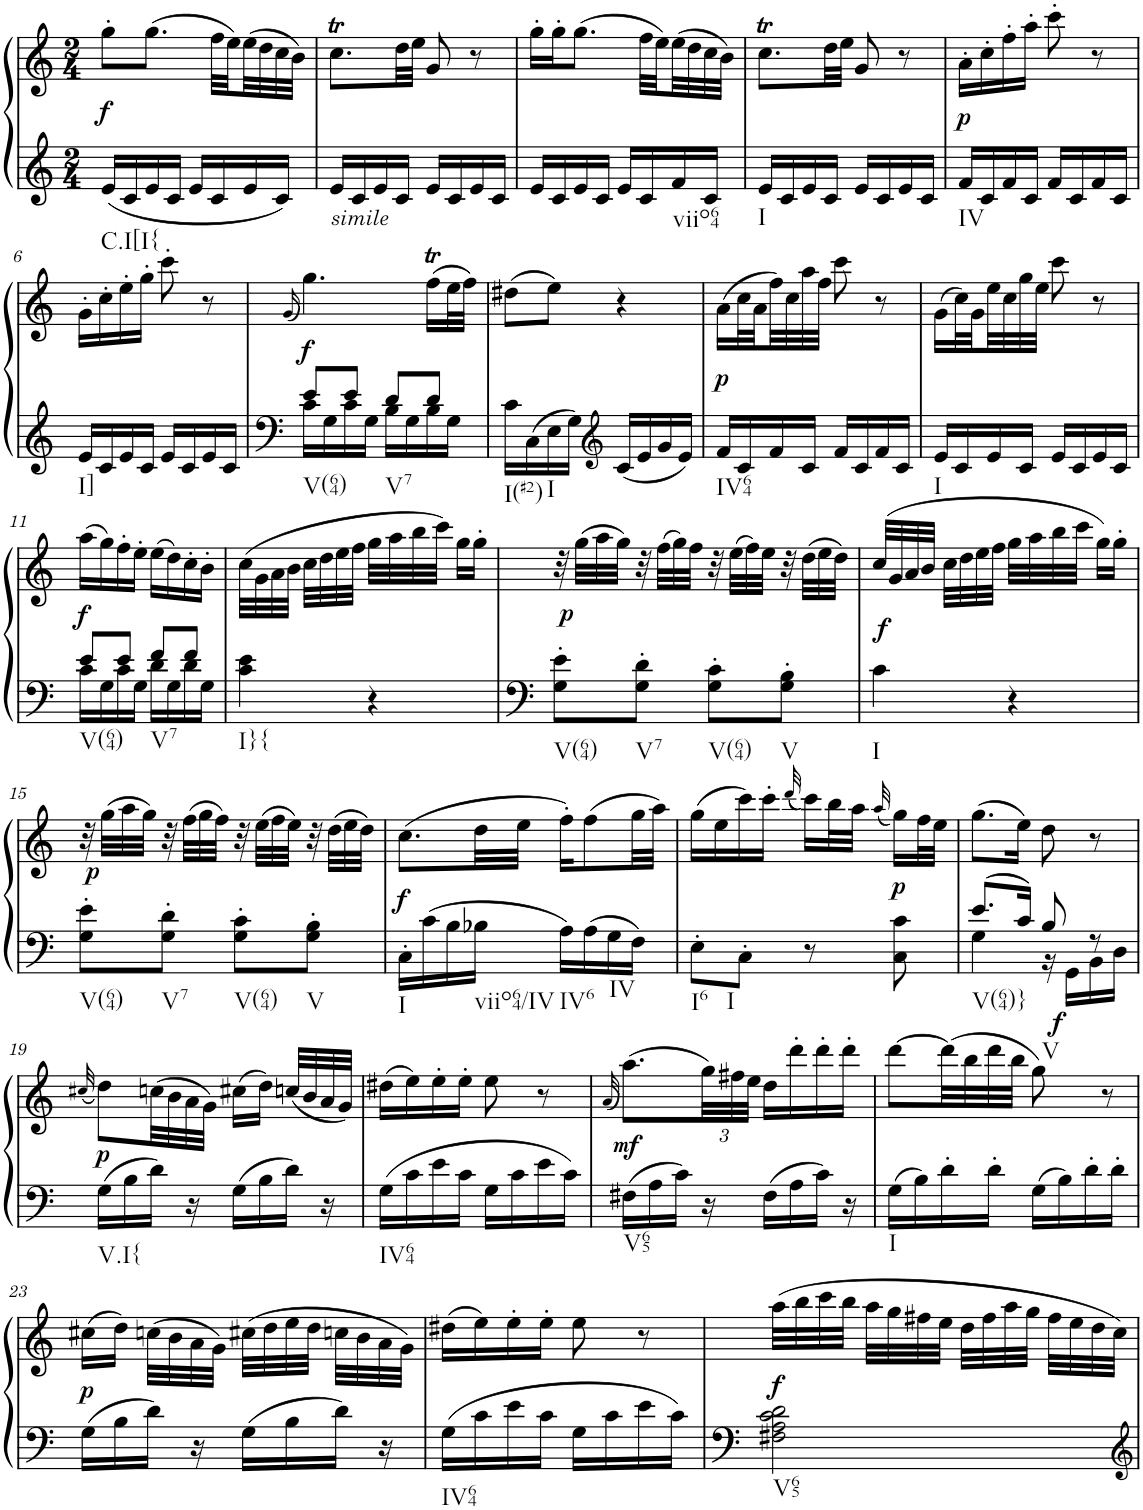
**kern	**kern	**dynam
*part1	*part1	*part1
*staff2	*staff1	*staff1/2
*I"Piano, Piano right	*	*
*I'Pno.	*	*
*clefG2	*clefG2	*
*k[]	*k[]	*
*M2/4	*M2/4	*
=1	=1	=1
!LO:TX:b:t=C.I[I{	!	!
!	!	!LO:DY:b
16e/LL	8gg'\L	f
16c/	.	.
16e/	(8.gg\J	.
16c/JJ	.	.
16e/LL	.	.
16c/	32ff\LLL	.
.	32ee\)	.
16e/	(32ee\	.
.	32dd\	.
16c/JJ	32cc\	.
.	32b\JJJ)	.
=2	=2	=2
!LO:TX:b:i:t=simile	!	!
16e/LL	8.ccT\L	.
16c/	.	.
16e/	.	.
16c/JJ	32dd\LL	.
.	32ee\JJJ	.
16e/LL	8g/	.
16c/	.	.
16e/	8r	.
16c/JJ	.	.
=3	=3	=3
16e/LL	16gg'\LL	.
16c/	16gg'\J	.
16e/	(8.gg\J	.
16c/JJ	.	.
16e/LL	.	.
16c/	32ff\LLL	.
.	32ee\)	.
!LO:TX:b:t=viio64	!	!
16f/	(32ee\	.
.	32dd\	.
16c/JJ	32cc\	.
.	32b\JJJ)	.
=4	=4	=4
!LO:TX:b:t=I	!	!
16e/LL	8.ccT\L	.
16c/	.	.
16e/	.	.
16c/JJ	32dd\LL	.
.	32ee\JJJ	.
16e/LL	8g/	.
16c/	.	.
16e/	8r	.
16c/JJ	.	.
=5	=5	=5
!LO:TX:b:t=IV	!	!
!	!	!LO:DY:b
16f/LL	16a'\LL	p
16c/	16cc'\	.
16f/	16ff'\	.
16c/JJ	16aa'\JJ	.
16f/LL	8ccc'\	.
16c/	.	.
16f/	8r	.
16c/JJ	.	.
!!LO:LB:g=z
=6	=6	=6
!LO:TX:b:t=I]	!	!
16e/LL	16g'\LL	.
16c/	16cc'\	.
16e/	16ee'\	.
16c/JJ	16gg'\JJ	.
16e/LL	8ccc'\	.
16c/	.	.
16e/	8r	.
16c/JJ	.	.
=7	=7	=7
.	(16qg/	.
*^	*	*
!LO:TX:b:t=V(64)	!	!	!
!	!	!	!LO:DY:b
8e/L	16c\LL	4.gg\)	f
.	16G\	.	.
8e/J	16c\	.	.
.	16G\JJ	.	.
!LO:TX:b:t=V7	!	!	!
8d/L	16B\LL	.	.
.	16G\	.	.
8d/J	16B\	(16ffT\LL	.
.	16G\JJ	32ee\L	.
.	.	32ff\JJJ)	.
*v	*v	*	*
=8	=8	=8
!LO:TX:b:t=I(#2)	!	!
16c\LL	(8dd#X\L	.
16C\	.	.
!LO:TX:b:t=I	!	!
16E\	8ee\J)	.
16G\JJ	.	.
*clefG2	*	*
16c/LL	4r	.
16e/	.	.
16g/	.	.
16e/JJ	.	.
=9	=9	=9
!LO:TX:b:t=IV64	!	!
!	!	!LO:DY:b
16f/LL	(16a\LL	p
16c/	32cc\L	.
.	32a\	.
16f/	32ff\)	.
.	32cc\	.
16c/JJ	32aa\	.
.	32ff\JJJ	.
16f/LL	8ccc\	.
16c/	.	.
16f/	8r	.
16c/JJ	.	.
=10	=10	=10
!LO:TX:b:t=I	!	!
16e/LL	(16g\LL	.
16c/	32cc\L)	.
.	32g\	.
16e/	32ee\	.
.	32cc\	.
16c/JJ	32gg\	.
.	32ee\JJJ	.
16e/LL	8ccc\	.
16c/	.	.
16e/	8r	.
16c/JJ	.	.
!!LO:LB:g=z
=11	=11	=11
*^	*	*
!LO:TX:b:t=V(64)	!	!	!
!	!	!	!LO:DY:b
8e/L	16c\LL	(16aa\LL	f
.	16G\	16gg\)	.
8e/J	16c\	16ff'\	.
.	16G\JJ	16ee'\JJ	.
!LO:TX:b:t=V7	!	!	!
8f/L	16d\LL	(16ee\LL	.
.	16G\	16dd\)	.
8f/J	16d\	16cc'\	.
.	16G\JJ	16b'\JJ	.
=12	=12	=12	=12
!LO:TX:b:t=I}{	!	!	!
*v	*v	*	*
4c\ 4e\	(32cc\LLL	.
.	32g\	.
.	32a\	.
.	32b\JJJ	.
.	32cc\LLL	.
.	32dd\	.
.	32ee\	.
.	32ff\JJJ	.
4r	32gg\LLL	.
.	32aa\	.
.	32bb\	.
.	32ccc\JJJ)	.
.	16gg\LL	.
.	16gg'\JJ	.
=13	=13	=13
!LO:TX:b:t=V(64)	!	!
!	!	!LO:DY:b
8G\' 8e\'L	32r	p
.	(32gg\LLL	.
.	32aa\	.
.	32gg\JJJ)	.
!LO:TX:b:t=V7	!	!
8G\' 8d\'J	32r	.
.	(32ff\LLL	.
.	32gg\)	.
.	32ff\JJJ	.
!LO:TX:b:t=V(64)	!	!
8G\' 8c\'L	32r	.
.	(32ee\LLL	.
.	32ff\)	.
.	32ee\JJJ	.
!LO:TX:b:t=V	!	!
8G\' 8B\'J	32r	.
.	(32dd\LLL	.
.	32ee\	.
.	32dd\JJJ)	.
=14	=14	=14
!LO:TX:b:t=I	!	!
!	!	!LO:DY:b
4c\	(32cc/LLL	f
.	32g/	.
.	32a/	.
.	32b/JJJ	.
.	32cc\LLL	.
.	32dd\	.
.	32ee\	.
.	32ff\JJJ	.
4r	32gg\LLL	.
.	32aa\	.
.	32bb\	.
.	32ccc\JJJ	.
.	16gg\LL)	.
.	16gg'\JJ	.
!!LO:LB:g=z
=15	=15	=15
!LO:TX:b:t=V(64)	!	!
!	!	!LO:DY:b
8G\' 8e\'L	32r	p
.	(32gg\LLL	.
.	32aa\	.
.	32gg\JJJ)	.
!LO:TX:b:t=V7	!	!
8G\' 8d\'J	32r	.
.	(32ff\LLL	.
.	32gg\	.
.	32ff\JJJ)	.
!LO:TX:b:t=V(64)	!	!
8G\' 8c\'L	32r	.
.	(32ee\LLL	.
.	32ff\	.
.	32ee\JJJ)	.
!LO:TX:b:t=V	!	!
8G\' 8B\'J	32r	.
.	(32dd\LLL	.
.	32ee\	.
.	32dd\JJJ)	.
=16	=16	=16
!LO:TX:b:t=I	!	!
!	!	!LO:DY:b
16C'\LL	(8.cc\L	f
16c\	.	.
16B\	.	.
!LO:TX:b:t=viio64/IV	!	!
16B-X\JJ	32dd\LL	.
.	32ee\JJJ	.
!LO:TX:b:t=IV6	!	!
16A\LL	16ff'\KL)	.
16A\	(8ff\	.
!LO:TX:b:t=IV	!	!
16G\	.	.
16F\JJ	32gg\LL	.
.	32aa\JJJ)	.
=17	=17	=17
!LO:TX:b:t=I6	!	!
8E'\L	(16gg\LL	.
.	16ee\	.
!LO:TX:b:t=I	!	!
8C'\J	16ccc\)	.
.	16ccc'\JJ	.
.	((32qddd/	.
8r	16ccc\LL))	.
.	32bb\L	.
.	32aa\JJJ	.
.	(32qaa/	.
!	!	!LO:DY:b
8C\ 8c\	16gg\LL)	p
.	32ff\L	.
.	32ee\JJJ	.
=18	=18	=18
*^	*	*
!LO:TX:b:t=V(64)}	!	!	!
8.e/L	4G\	(8.gg\L	.
16c/Jk	.	16ee\Jk)	.
!LO:TX:b:t=V	!	!	!
8B/	16r	8dd\	.
!	!	!	!LO:DY:b=2
.	16GG\LL	.	f
8r	16BB\	8r	.
.	16D\JJ	.	.
*v	*v	*	*
!!LO:LB:g=z
=19	=19	=19
.	(32qcc#X/	.
!LO:TX:b:t=V.I{	!	!
!	!	!LO:DY:b
16G\LL	8dd\L)	p
16B\	.	.
16d\JJ	(32ccn\LL	.
.	32b\	.
16r	32a\	.
.	32g\JJJ)	.
16G\LL	(16cc#X\LL	.
16B\	16dd\JJ)	.
16d\JJ	(32ccn/LLL	.
.	32b/	.
16r	32a/	.
.	32g/JJJ)	.
=20	=20	=20
!LO:TX:b:t=IV64	!	!
16G\LL	(16dd#X\LL	.
16c\	16ee\)	.
16e\	16ee'\	.
16c\JJ	16ee'\JJ	.
16G\LL	8ee\	.
16c\	.	.
16e\	8r	.
16c\JJ	.	.
=21	=21	=21
.	(32qa/	.
!LO:TX:b:t=V65	!	!
!	!	!LO:DY:b
16F#X\LL	(8.aa\L)	mf
16A\	.	.
16c\JJ	.	.
*	*Xbrackettup	*
16r	48gg\LL)	.
.	48ff#X\	.
.	48ee\JJJ	.
16F#\LL	16dd\LL	.
16A\	16ddd'\	.
16c\JJ	16ddd'\	.
16r	16ddd'\JJ	.
=22	=22	=22
!LO:TX:b:t=I	!	!
16G\LL	[8ddd\L	.
16B\	.	.
16d'\	(32ddd\LL]	.
.	32bb\	.
16d'\JJ	32ddd\	.
.	32bb\JJJ	.
16G\LL	8gg\)	.
16B\	.	.
16d'\	8r	.
16d'\JJ	.	.
!!LO:LB:g=z
=23	=23	=23
!	!	!LO:DY:b
16G\LL	(16cc#X\LL	p
16B\	16dd\JJ)	.
16d\JJ	(32ccn\LLL	.
.	32b\	.
16r	32a\	.
.	32g\JJJ)	.
16G\LL	(32cc#X\LLL	.
.	32dd\	.
16B\	32ee\	.
.	32dd\JJJ	.
16d\JJ	32ccn\LLL	.
.	32b\	.
16r	32a\	.
.	32g\JJJ)	.
=24	=24	=24
!LO:TX:b:t=IV64	!	!
16G\LL	(16dd#X\LL	.
16c\	16ee\)	.
16e\	16ee'\	.
16c\JJ	16ee'\JJ	.
16G\LL	8ee\	.
16c\	.	.
16e\	8r	.
16c\JJ	.	.
=25	=25	=25
!LO:TX:b:t=V65	!	!
!	!	!LO:DY:b
2F#X\ 2A\ 2c\ 2d\	(32aa\LLL	f
.	32bb\	.
.	32ccc\	.
.	32bb\JJJ	.
.	32aa\LLL	.
.	32gg\	.
.	32ff#X\	.
.	32ee\JJJ	.
.	32dd\LLL	.
.	32ff#\	.
.	32aa\	.
.	32gg\JJJ	.
.	32ff#\LLL	.
.	32ee\	.
.	32dd\	.
.	32cc\JJJ)	.
=	=	=
*-	*-	*-
